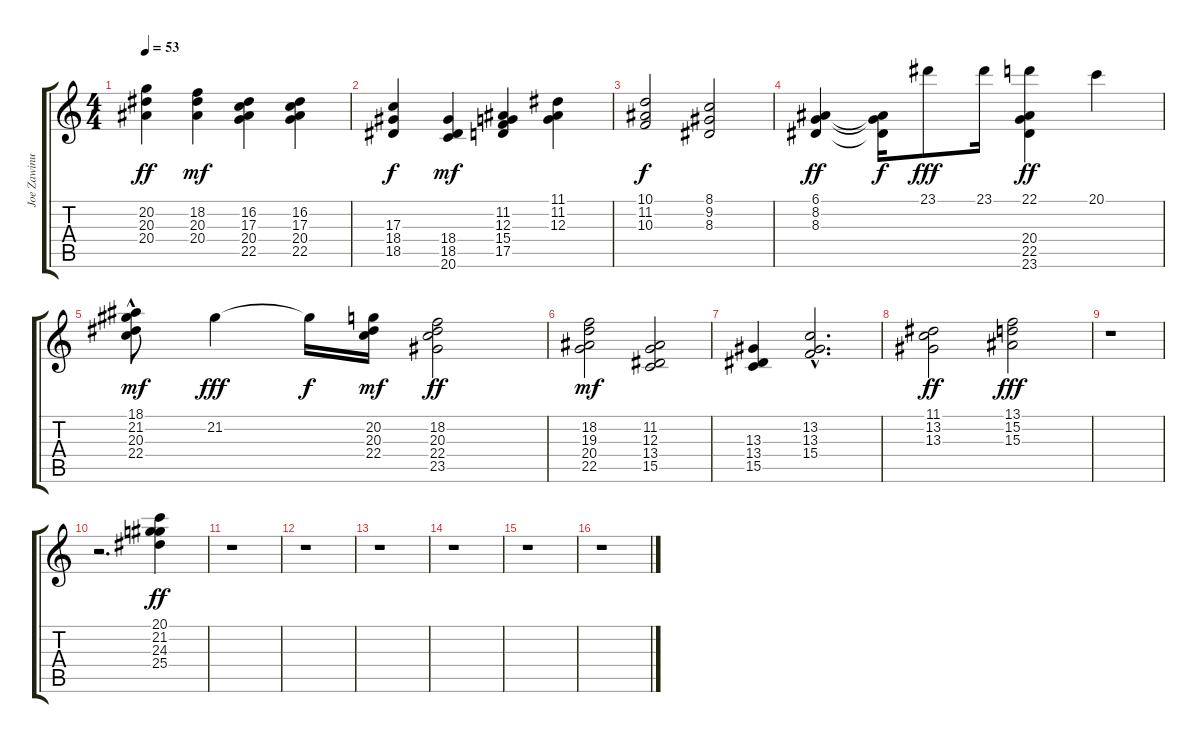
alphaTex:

\track ("Joe Zawinul" "Joe Zawinu") {instrument electricpiano2}
\staff {score tabs}
\tuning (E4 B3 G3 D3 A2 E2) {hide}
\ts (4 4)
\tempo 53
\clef g2
\ks c
(20.2 20.3 20.4).4{dy ff} (18.2 20.3 20.4).4{dy mf} (16.2 17.3 20.4 22.5).4 (16.2 17.3 20.4 22.5).4 |
(17.3 18.4 18.5).4{dy f} (18.4 18.5 20.6).4{dy mf} (11.2 12.3 15.4 17.5).4 (11.1 11.2 12.3).4 |
(10.1 11.2 10.3).2{dy f} (8.1 9.2 8.3).2 |
(6.1 8.2 8.3).4{dy ff} (6.1{t} 8.2{t} 8.3{t}).16{dy f} 23.1.8{dy fff} 23.1.16 (22.1 20.4 22.5 23.6).4{dy ff} 20.1.4 |
(18.1 21.2 20.3{hac} 22.4{hac}).8{dy mf} 21.2.4{dy fff} 21.2{t}.16{dy f} (20.2 20.3 22.4).16{dy mf} (18.2 20.3 22.4 23.5).2{dy ff} |
(18.2 19.3 20.4 22.5).2{dy mf} (11.2 12.3 13.4 15.5).2 |
(13.3 13.4 15.5).4 (13.2{hac} 13.3{hac} 15.4{hac}).2{d} |
(11.1 13.2 13.3).2{dy ff} (13.1 15.2 15.3).2{dy fff} |
r.1 |
r.2{d} (20.1 21.2 24.3 25.4).4{dy ff} |
r.1 |
r.1 |
r.1 |
r.1 |
r.1 |
r.1
